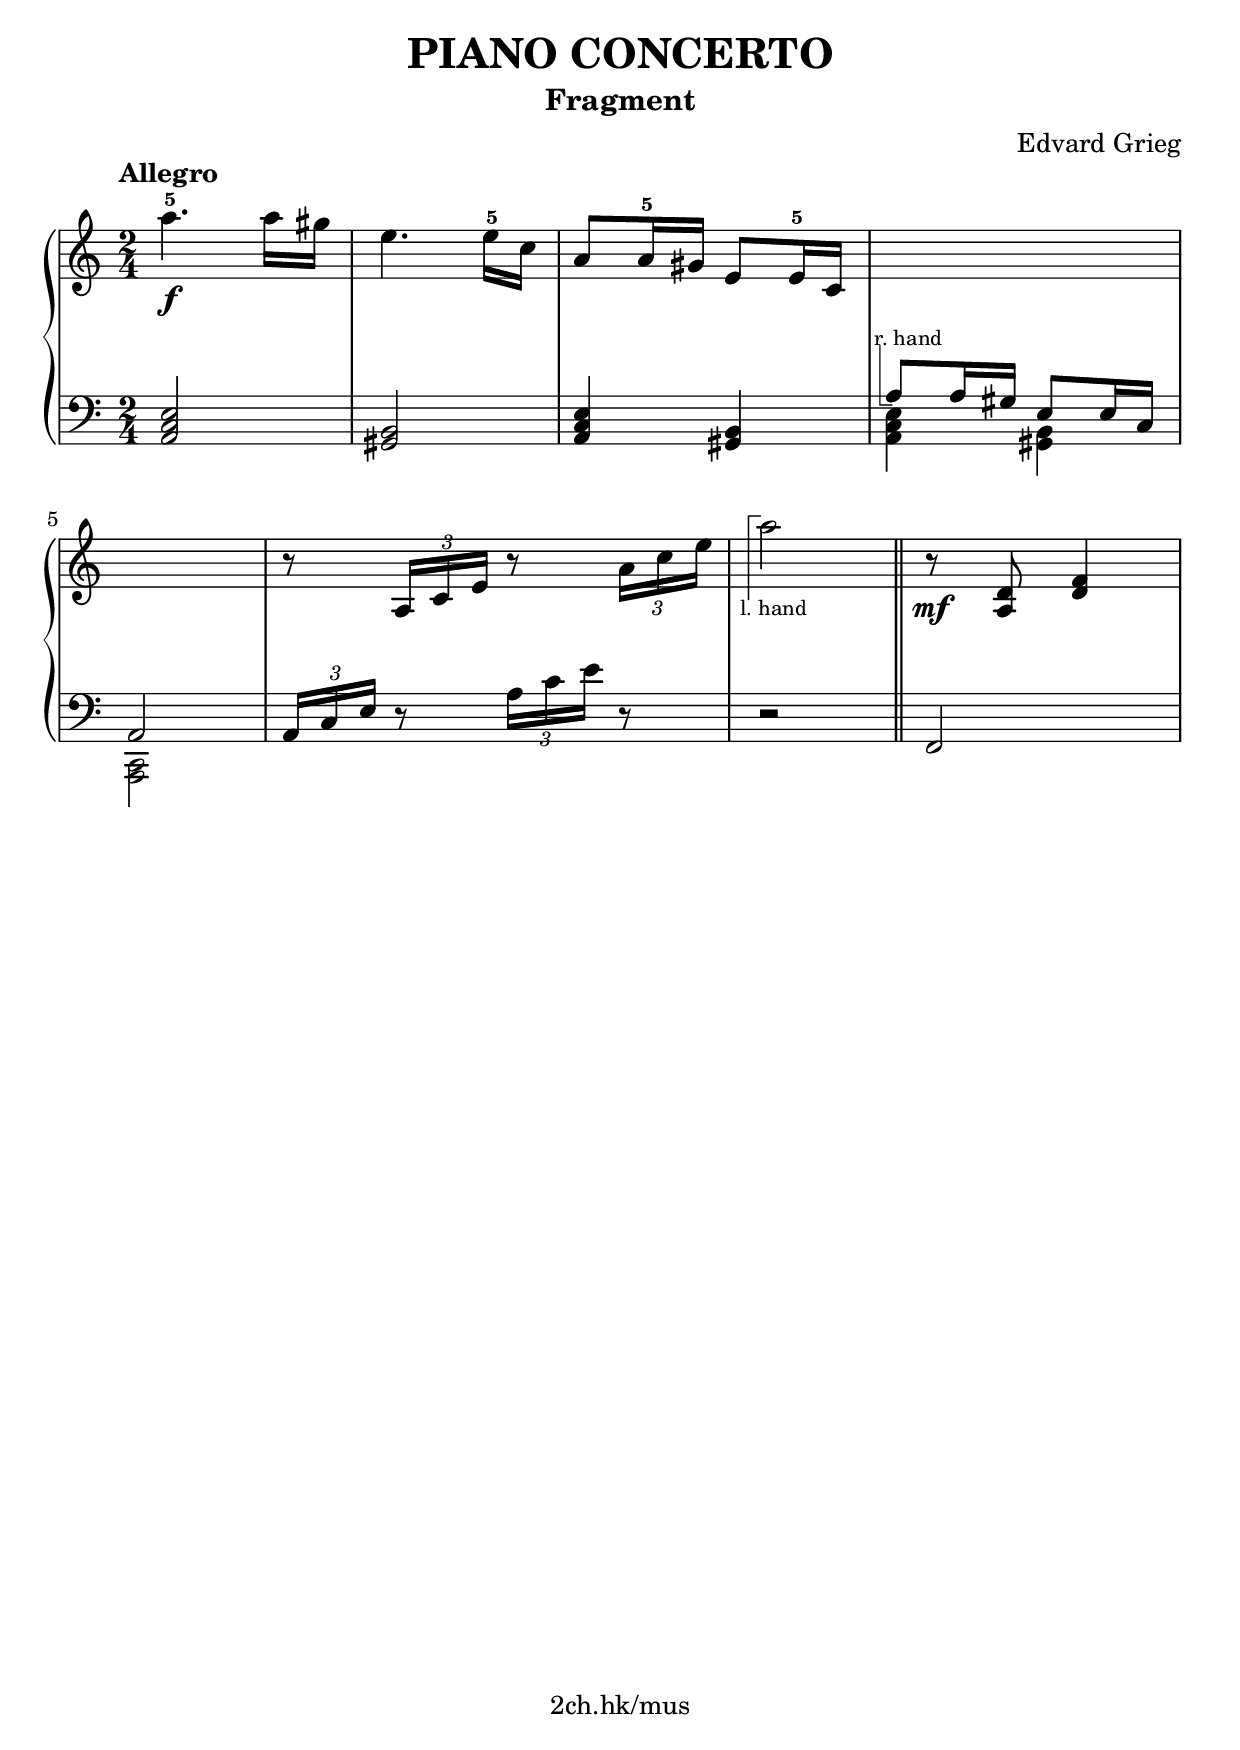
\version "2.19.80"

\header {
  title = "PIANO CONCERTO"
  subtitle = "Fragment"
  composer = "Edvard Grieg"
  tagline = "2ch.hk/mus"
}

% #(set! paper-alist (cons '("custom" . (cons (* 176 mm) (* 211 mm))) paper-alist))
\paper {
  #(set-paper-size "a4")
  system-system-spacing.basic-distance = #12
  indent = 0\cm
}

#(set-global-staff-size 23)

\new GrandStaff \with {
  \override StaffGrouper.staff-staff-spacing.padding = #0
  \override StaffGrouper.staff-staff-spacing.basic-distance = #9
} <<
\time 2/4
\new Staff = "up" \relative c''' {

  \tempo "Allegro"
  a4.-5\f a16 gis
  e4. e16-5 c
  a8 a16-5 gis e8 e16-5 c
  \new Voice {
    \change Staff = "down"
    \voiceOne
    \once \override TextScript.extra-offset = #'(-1 . -4.3)
    a8^\markup { \combine \path #0.1 #'((moveto 0.5 0) (lineto 0.5 -5) (lineto 1.5 -5)) \tiny "r. hand" } a16 gis e8 e16 c
  }

  \break

  \new Voice {
    \change Staff = "down"
    \voiceOne
    a2
  }
  r8 \tuplet 3/2 { a'16 c e } r8 \tuplet 3/2 { a16 c e }

  \new Voice {
    \change Staff = "down"
    r2
  }

  \bar "||"

  r8\mf <a,, d> <d f>4
}

\new Staff = "down" \relative c {
\clef bass

  <a c e>2
  <gis b>
  <a c e>4 <gis b>
  \new Voice {
    \voiceTwo
    <a c e>4 <gis b>
  }

  \break

  \new Voice {
    \voiceTwo
    <c, a>2
  }
  \tuplet 3/2 { a'16 c e } r8 \tuplet 3/2 { a16 c e } r8
  \new Voice {
    \change Staff = "up"
    \voiceTwo
    \once \override TextScript.extra-offset = #'(-1.7 . 6.5)
    a'2_\markup { \combine \path #0.1 #'((moveto 0.7 1.3) (lineto 0.7 8.3) (lineto 1.7 8.3)) \tiny "l. hand" }
  }

  \bar "||"

  f,,,
}
>>
